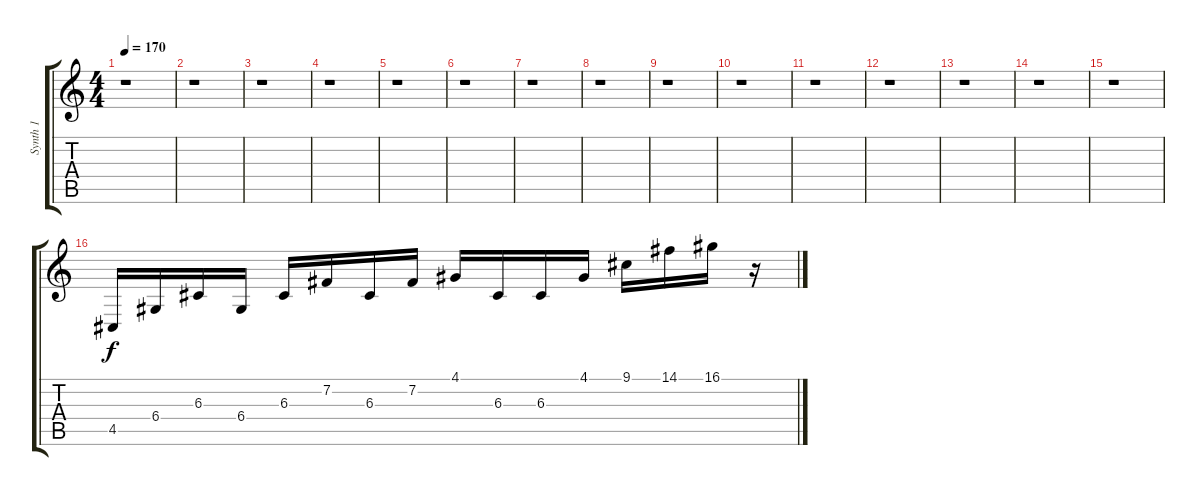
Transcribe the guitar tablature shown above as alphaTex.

\track ("Synth 1" "Synth 1") {instrument stringensemble1}
\staff {score tabs}
\tuning (E4 B3 G3 D3 A2 E2) {hide}
\ts (4 4)
\tempo 170
\clef g2
\ks c
r.1{dy f} |
r.1 |
r.1 |
r.1 |
r.1 |
r.1 |
r.1 |
r.1 |
r.1 |
r.1 |
r.1 |
r.1 |
r.1 |
r.1 |
r.1 |
4.5.16{volume 15 balance 15 instrument pad3polysynth} 6.4.16 6.3.16 6.4.16 6.3.16 7.2.16 6.3.16{volume 15 instrument pad3polysynth} 7.2.16 4.1.16 6.3.16 6.3.16 4.1.16 9.1.16{volume 15 balance 8 instrument pad3polysynth} 14.1.16 16.1.16 r.16
